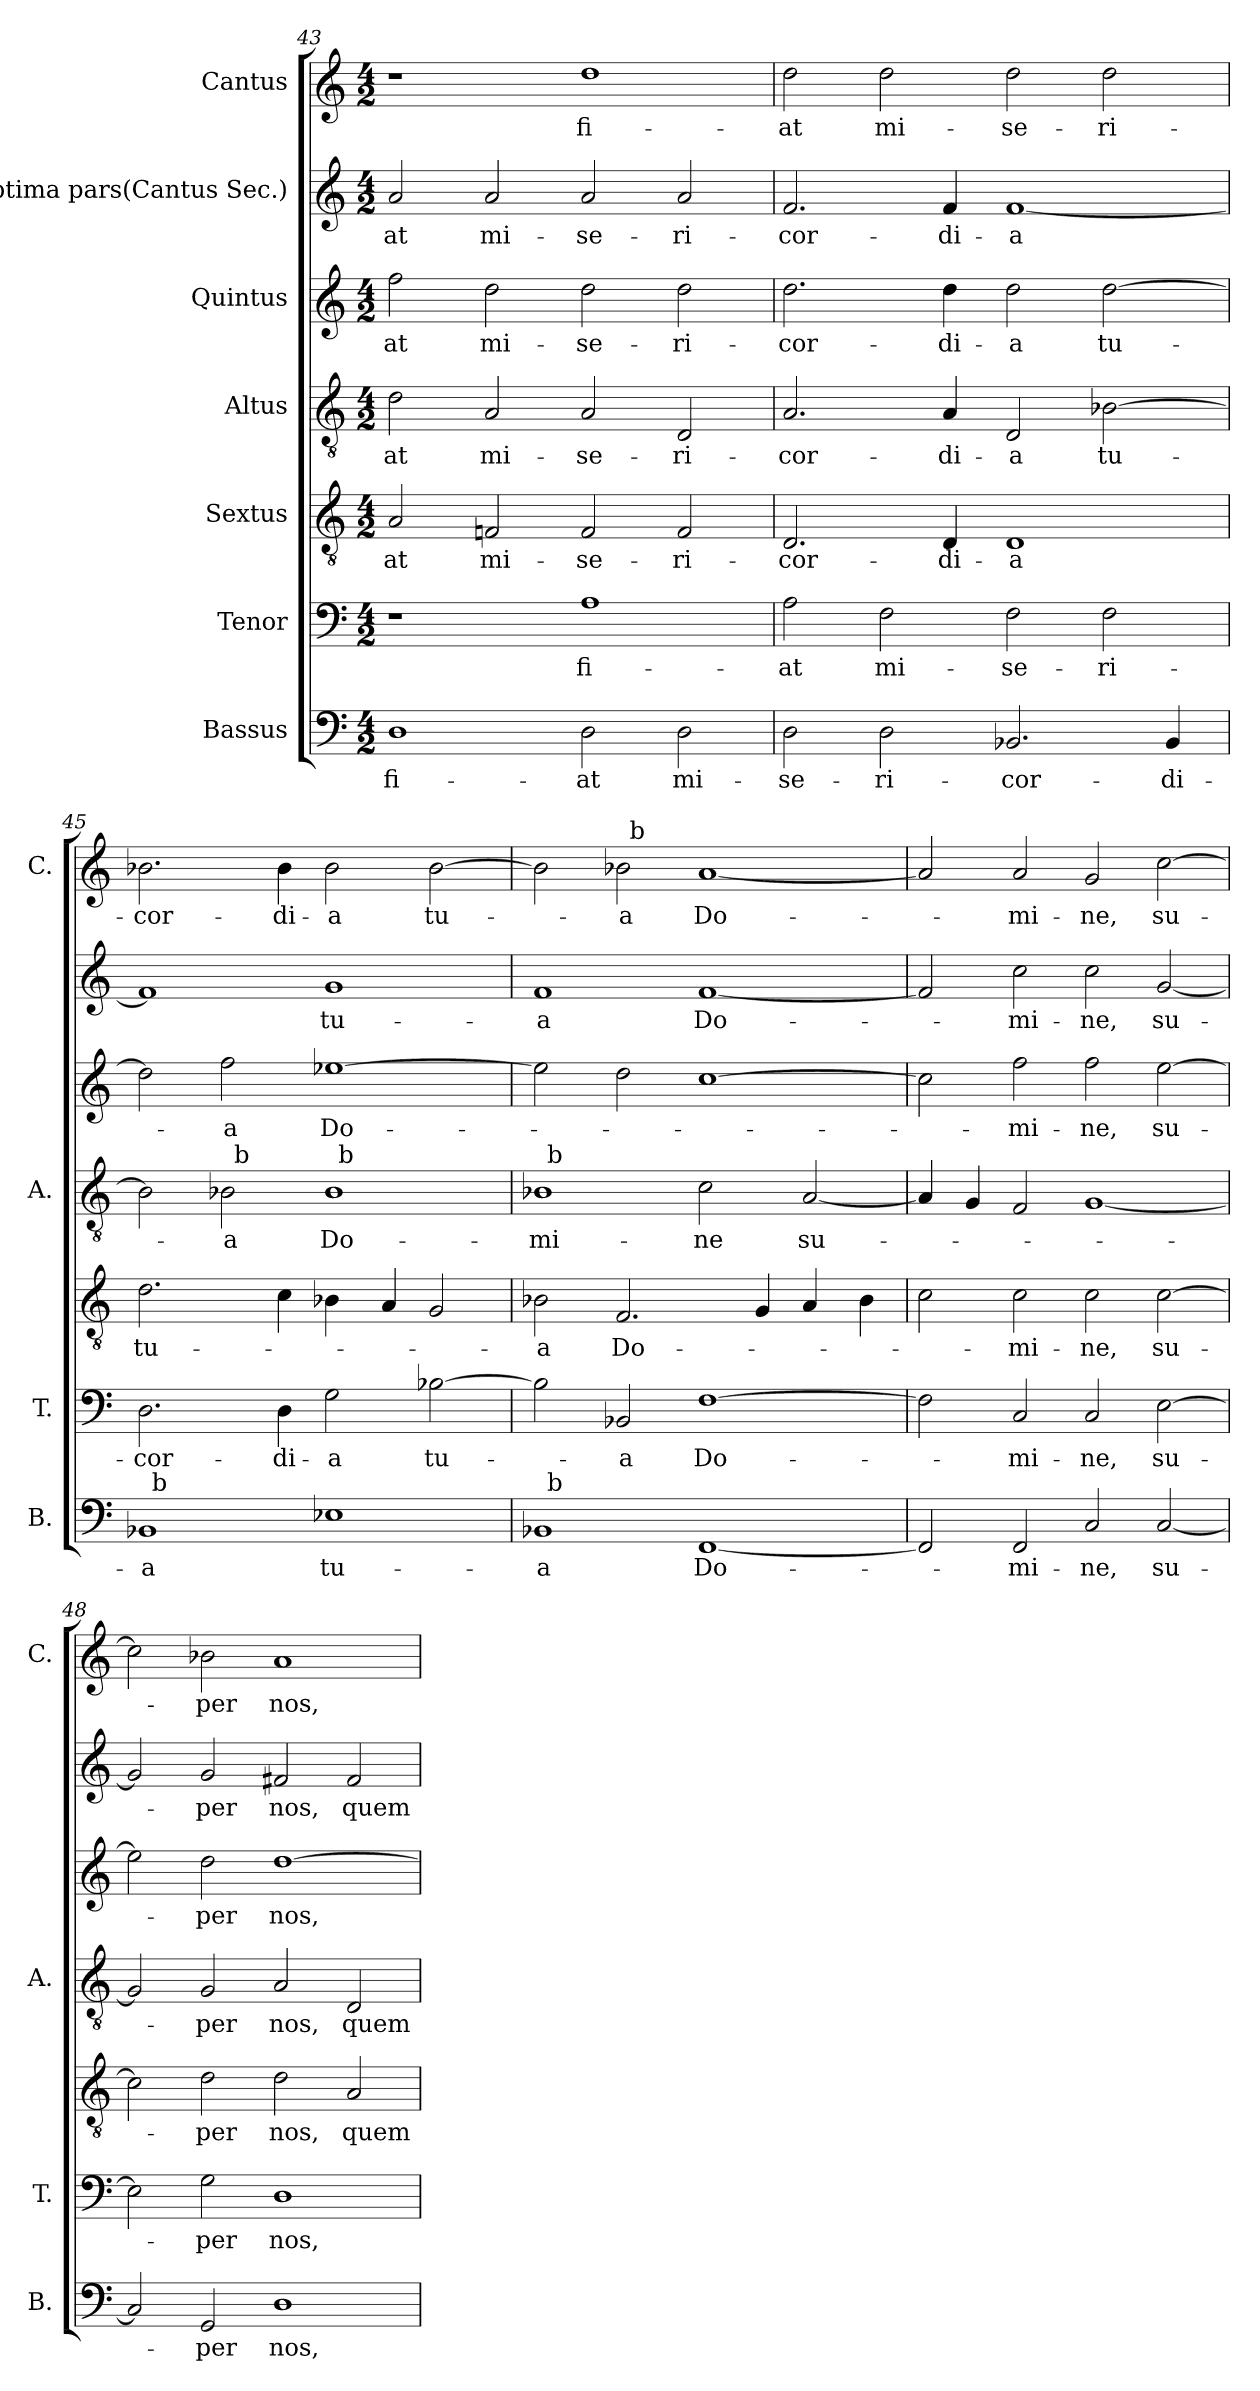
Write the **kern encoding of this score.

**kern	**text	**kern	**text	**kern	**text	**kern	**text	**kern	**text	**kern	**text	**kern	**text
*part7	*part7	*part6	*part6	*part5	*part5	*part4	*part4	*part3	*part3	*part2	*part2	*part1	*part1
*staff7	*staff7	*staff6	*staff6	*staff5	*staff5	*staff4	*staff4	*staff3	*staff3	*staff2	*staff2	*staff1	*staff1
*I"Bassus	*	*I"Tenor	*	*I"Sextus	*	*I"Altus	*	*I"Quintus	*	*I"Septima pars(Cantus Sec.)	*	*I"Cantus	*
*I'B.	*	*I'T.	*	*	*	*I'A.	*	*	*	*	*	*I'C.	*
*clefF4	*	*clefF4	*	*clefGv2	*	*clefGv2	*	*clefG2	*	*clefG2	*	*clefG2	*
*	*	*	*	*ITrd7c12	*	*ITrd7c12	*	*ITrd7c12	*	*	*	*	*
*k[]	*	*k[]	*	*k[]	*	*k[]	*	*k[]	*	*k[]	*	*k[]	*
*a:	*	*a:	*	*a:	*	*a:	*	*a:	*	*a:	*	*a:	*
*M4/2	*	*M4/2	*	*M4/2	*	*M4/2	*	*M4/2	*	*M4/2	*	*M4/2	*
=43	=43	=43	=43	=43	=43	=43	=43	=43	=43	=43	=43	=43	=43
!	!LO:LY:b	!	!	!	!LO:LY:b	!	!LO:LY:b	!	!LO:LY:b	!	!LO:LY:b	!	!
1D	fi-	1r	.	2AA/	-at	2D\	-at	2f\	-at	2a/	-at	1r	.
!	!	!	!	!	!LO:LY:b	!	!LO:LY:b	!	!LO:LY:b	!	!LO:LY:b	!	!
.	.	.	.	2FFn/	mi-	2AA/	mi-	2d\	mi-	2a/	mi-	.	.
!	!LO:LY:b	!	!LO:LY:b	!	!LO:LY:b	!	!LO:LY:b	!	!LO:LY:b	!	!LO:LY:b	!	!LO:LY:b
2D\	-at	1A	fi-	2FF/	-se-	2AA/	-se-	2d\	-se-	2a/	-se-	1dd	fi-
!	!LO:LY:b	!	!	!	!LO:LY:b	!	!LO:LY:b	!	!LO:LY:b	!	!LO:LY:b	!	!
2D\	mi-	.	.	2FF/	-ri-	2DD/	-ri-	2d\	-ri-	2a/	-ri-	.	.
!!LO:PB:g=z
=44	=44	=44	=44	=44	=44	=44	=44	=44	=44	=44	=44	=44	=44
!	!LO:LY:b	!	!LO:LY:b	!	!LO:LY:b	!	!LO:LY:b	!	!LO:LY:b	!	!LO:LY:b	!	!LO:LY:b
2D\	-se-	2A\	-at	2.DD/	-cor-	2.AA/	-cor-	2.d\	-cor-	2.f/	-cor-	2dd\	-at
!	!LO:LY:b	!	!LO:LY:b	!	!	!	!	!	!	!	!	!	!LO:LY:b
2D\	-ri-	2F\	mi-	.	.	.	.	.	.	.	.	2dd\	mi-
!	!	!	!	!	!LO:LY:b	!	!LO:LY:b	!	!LO:LY:b	!	!LO:LY:b	!	!
.	.	.	.	4DD/	-di-	4AA/	-di-	4d\	-di-	4f/	-di-	.	.
!	!LO:LY:b	!	!LO:LY:b	!	!LO:LY:b	!	!LO:LY:b	!	!LO:LY:b	!	!LO:LY:b	!	!LO:LY:b
2.BB-X/	-cor-	2F\	-se-	1DD	-a	2DD/	-a	2d\	-a	[<1f	-a	2dd\	-se-
!	!	!	!LO:LY:b	!	!	!	!LO:LY:b	!	!LO:LY:b	!	!	!	!LO:LY:b
.	.	2F\	-ri-	.	.	[>2BB-X\	tu-	[>2d\	tu-	.	.	2dd\	-ri-
!	!LO:LY:b	!	!	!	!	!	!	!	!	!	!	!	!
4BB-/	-di-	.	.	.	.	.	.	.	.	.	.	.	.
=45	=45	=45	=45	=45	=45	=45	=45	=45	=45	=45	=45	=45	=45
!	!LO:LY:b	!	!LO:LY:b	!	!LO:LY:b	!	!	!	!	!	!	!	!LO:LY:b
*^	*	*	*	*	*	*^	*	*	*	*	*	*	*
*	*	*	*	*	*	*	*	*^	*	*	*	*	*	*	*
1BB-	32ryy	-a	2.D\	-cor-	2.D\	tu-	2BB-\]	2ryy	1ryy	.	2d\]	.	1f]	.	2.b-X\	-cor-
!	!LO:TX:a:t=b	!	!	!	!	!	!	!	!	!	!	!	!	!	!	!
.	1ryy	.	.	.	.	.	.	.	.	.	.	.	.	.	.	.
!	!	!	!	!	!	!	!	!	!	!LO:LY:b	!	!LO:LY:b	!	!	!	!
.	.	.	.	.	.	.	2BB-\	32ryy	.	-a	2f\	-a	.	.	.	.
!	!	!	!	!	!	!	!	!LO:TX:a:t=b	!	!	!	!	!	!	!	!
.	.	.	.	.	.	.	.	1ryy	.	.	.	.	.	.	.	.
!	!	!	!	!LO:LY:b	!	!	!	!	!	!	!	!	!	!	!	!LO:LY:b
.	.	.	4D\	-di-	4C\	.	.	.	.	.	.	.	.	.	4b-\	-di-
!	!	!LO:LY:b	!	!LO:LY:b	!	!	!	!	!	!LO:LY:b	!	!LO:LY:b	!	!LO:LY:b	!	!LO:LY:b
1E-X	.	tu-	2G\	-a	4BB-X\	.	1BB-	.	32ryy	Do-	[>1e-X	Do-	1g	tu-	2b-\	-a
!	!	!	!	!	!	!	!	!	!LO:TX:a:t=b	!	!	!	!	!	!	!
.	2ryy	.	.	.	.	.	.	.	2ryy	.	.	.	.	.	.	.
.	.	.	.	.	4AA/	.	.	.	.	.	.	.	.	.	.	.
!	!	!	!	!LO:LY:b	!	!	!	!	!	!	!	!	!	!	!	!LO:LY:b
.	.	.	[>2B-X\	tu-	2GG/	.	.	.	.	.	.	.	.	.	[>2b-\	tu-
.	4...ryy	.	.	.	.	.	.	4...ryy	4...ryy	.	.	.	.	.	.	.
=46	=46	=46	=46	=46	=46	=46	=46	=46	=46	=46	=46	=46	=46	=46	=46	=46
!	!	!LO:LY:b	!	!	!	!LO:LY:b	!	!	!	!LO:LY:b	!	!	!	!LO:LY:b	!	!
*	*	*	*	*	*	*	*	*v	*v	*	*	*	*	*	*^	*
1BB-	32ryy	-a	2B-\]	.	2BB-X\	-a	1BB-	32ryy	-mi-	2e-\]	.	1f	-a	2b-\]	2ryy	.
!	!	!	!	!	!	!	!	!LO:TX:a:t=b	!	!	!	!	!	!	!	!
!	!LO:TX:a:t=b	!	!	!	!	!	!	!	!	!	!	!	!	!	!	!
.	1ryy	.	.	.	.	.	.	1ryy	.	.	.	.	.	.	.	.
!	!	!	!	!LO:LY:b	!	!LO:LY:b	!	!	!	!	!	!	!	!	!	!LO:LY:b
.	.	.	2BB-X/	-a	2.FF/	Do-	.	.	.	2d\	.	.	.	2b-\	32ryy	-a
!	!	!	!	!	!	!	!	!	!	!	!	!	!	!	!LO:TX:a:t=b	!
.	.	.	.	.	.	.	.	.	.	.	.	.	.	.	1ryy	.
!	!	!LO:LY:b	!	!LO:LY:b	!	!	!	!	!LO:LY:b	!	!	!	!LO:LY:b	!	!	!LO:LY:b
[<1FF	.	Do-	[>1F	Do-	.	.	2C\	.	-ne	[>1c	.	[<1f	Do-	[<1a	.	Do-
.	2ryy	.	.	.	.	.	.	2ryy	.	.	.	.	.	.	.	.
.	.	.	.	.	4GG/	.	.	.	.	.	.	.	.	.	.	.
!	!	!	!	!	!	!	!	!	!LO:LY:b	!	!	!	!	!	!	!
.	.	.	.	.	4AA/	.	[<2AA/	.	su-	.	.	.	.	.	.	.
.	4...ryy	.	.	.	.	.	.	4...ryy	.	.	.	.	.	.	4...ryy	.
.	.	.	.	.	4BB-\	.	.	.	.	.	.	.	.	.	.	.
*v	*v	*	*	*	*	*	*v	*v	*	*	*	*	*	*v	*v	*
=47	=47	=47	=47	=47	=47	=47	=47	=47	=47	=47	=47	=47	=47
2FF/]	.	2F\]	.	2C\	.	4AA/]	.	2c\]	.	2f/]	.	2a/]	.
.	.	.	.	.	.	4GG/	.	.	.	.	.	.	.
!	!LO:LY:b	!	!LO:LY:b	!	!LO:LY:b	!	!	!	!LO:LY:b	!	!LO:LY:b	!	!LO:LY:b
2FF/	-mi-	2C/	-mi-	2C\	-mi-	2FF/	.	2f\	-mi-	2cc\	-mi-	2a/	-mi-
!	!LO:LY:b	!	!LO:LY:b	!	!LO:LY:b	!	!	!	!LO:LY:b	!	!LO:LY:b	!	!LO:LY:b
2C/	-ne,	2C/	-ne,	2C\	-ne,	[<1GG	.	2f\	-ne,	2cc\	-ne,	2g/	-ne,
!	!LO:LY:b	!	!LO:LY:b	!	!LO:LY:b	!	!	!	!LO:LY:b	!	!LO:LY:b	!	!LO:LY:b
[<2C/	su-	[>2E\	su-	[>2C\	su-	.	.	[>2e\	su-	[<2g/	su-	[>2cc\	su-
=48	=48	=48	=48	=48	=48	=48	=48	=48	=48	=48	=48	=48	=48
2C/]	.	2E\]	.	2C\]	.	2GG/]	.	2e\]	.	2g/]	.	2cc\]	.
!	!LO:LY:b	!	!LO:LY:b	!	!LO:LY:b	!	!LO:LY:b	!	!LO:LY:b	!	!LO:LY:b	!	!LO:LY:b
2GG/	-per	2G\	-per	2D\	-per	2GG/	-per	2d\	-per	2g/	-per	2b-X\	-per
!	!LO:LY:b	!	!LO:LY:b	!	!LO:LY:b	!	!LO:LY:b	!	!LO:LY:b	!	!LO:LY:b	!	!LO:LY:b
1D	nos,	1D	nos,	2D\	nos,	2AA/	nos,	[>1d	nos,	2f#X/	nos,	1a	nos,
!	!	!	!	!	!LO:LY:b	!	!LO:LY:b	!	!	!	!LO:LY:b	!	!
.	.	.	.	2AA/	quem-	2DD/	quem-	.	.	2f#/	quem-	.	.
=	=	=	=	=	=	=	=	=	=	=	=	=	=
*-	*-	*-	*-	*-	*-	*-	*-	*-	*-	*-	*-	*-	*-
